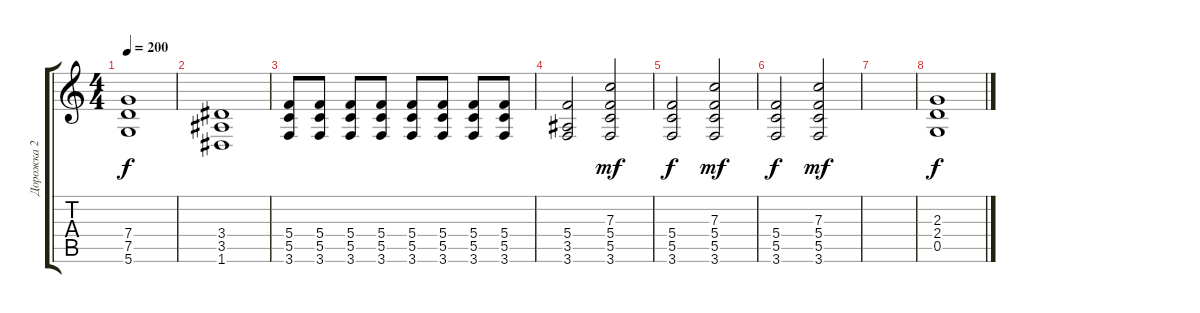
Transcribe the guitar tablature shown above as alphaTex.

\track ("Дорожка 2" "Дорожка 2") {instrument overdrivenguitar}
\staff {score tabs}
\tuning (D4 A3 F3 C3 G2 D2) {hide}
\ts (4 4)
\tempo 200
\clef g2
\ks c
(7.4 7.5 5.6).1{dy f} |
(3.4 3.5 1.6).1 |
(5.4 5.5 3.6).8 (5.4 5.5 3.6).8 (5.4 5.5 3.6).8 (5.4 5.5 3.6).8 (5.4 5.5 3.6).8 (5.4 5.5 3.6).8 (5.4 5.5 3.6).8 (5.4 5.5 3.6).8 |
(5.4 3.5 3.6).2 (7.3 5.4 5.5 3.6).2{dy mf} |
(5.4 5.5 3.6).2{dy f} (7.3 5.4 5.5 3.6).2{dy mf} |
(5.4 5.5 3.6).2{dy f} (7.3 5.4 5.5 3.6).2{dy mf} |
|
(2.3 2.4 0.5).1{dy f}
